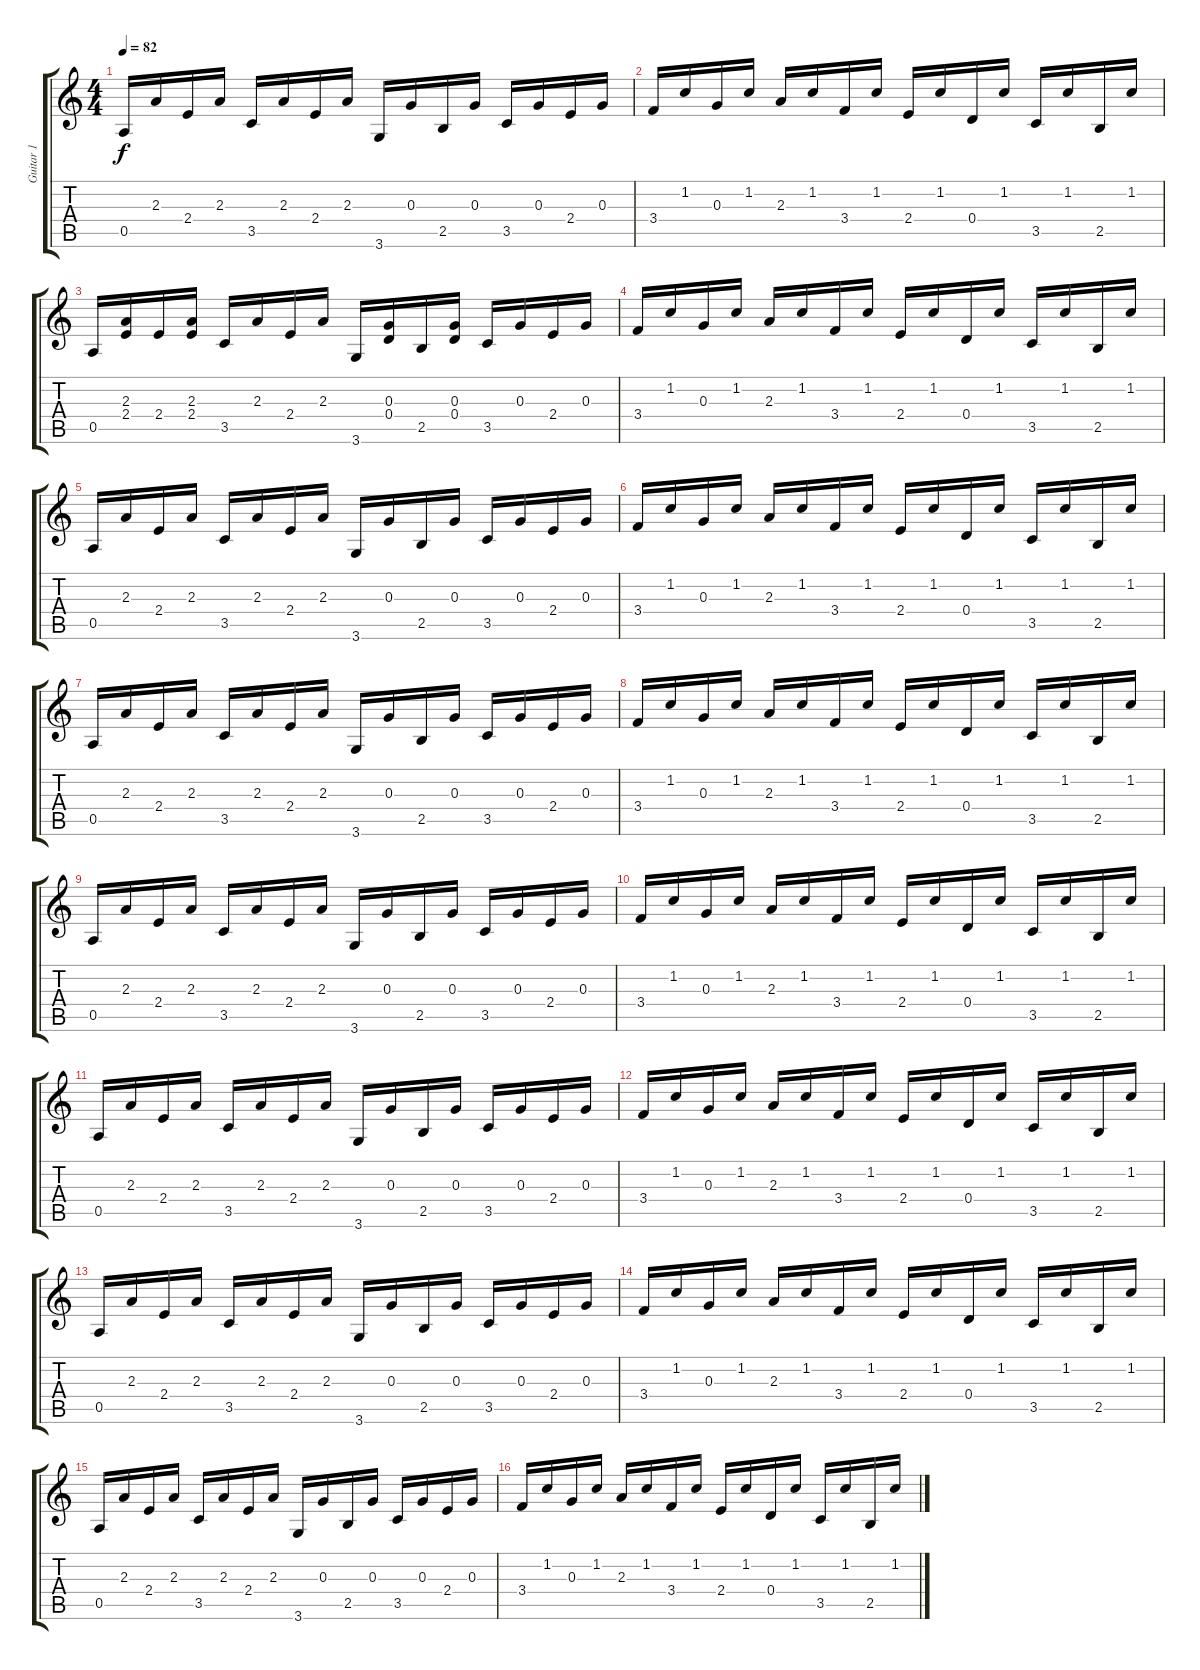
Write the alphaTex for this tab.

\track ("Guitar 1" "Guitar 1") {instrument electricguitarjazz}
\staff {score tabs}
\tuning (E4 B3 G3 D3 A2 E2) {hide}
\ts (4 4)
\tempo 82
\clef g2
\ks c
0.5.16{dy f instrument electricguitarjazz} 2.3.16 2.4.16 2.3.16 3.5.16 2.3.16 2.4.16 2.3.16 3.6.16 0.3.16 2.5.16 0.3.16 3.5.16 0.3.16 2.4.16 0.3.16 |
3.4.16 1.2.16 0.3.16 1.2.16 2.3.16 1.2.16 3.4.16 1.2.16 2.4.16 1.2.16 0.4.16 1.2.16 3.5.16 1.2.16 2.5.16 1.2.16 |
0.5.16 (2.3 2.4).16 2.4.16 (2.3 2.4).16 3.5.16 2.3.16 2.4.16 2.3.16 3.6.16 (0.3 0.4).16 2.5.16 (0.3 0.4).16 3.5.16 0.3.16 2.4.16 0.3.16 |
3.4.16 1.2.16 0.3.16 1.2.16 2.3.16 1.2.16 3.4.16 1.2.16 2.4.16 1.2.16 0.4.16 1.2.16 3.5.16 1.2.16 2.5.16 1.2.16 |
0.5.16 2.3.16 2.4.16 2.3.16 3.5.16 2.3.16 2.4.16 2.3.16 3.6.16 0.3.16 2.5.16 0.3.16 3.5.16 0.3.16 2.4.16 0.3.16 |
3.4.16 1.2.16 0.3.16 1.2.16 2.3.16 1.2.16 3.4.16 1.2.16 2.4.16 1.2.16 0.4.16 1.2.16 3.5.16 1.2.16 2.5.16 1.2.16 |
0.5.16 2.3.16 2.4.16 2.3.16 3.5.16 2.3.16 2.4.16 2.3.16 3.6.16 0.3.16 2.5.16 0.3.16 3.5.16 0.3.16 2.4.16 0.3.16 |
3.4.16 1.2.16 0.3.16 1.2.16 2.3.16 1.2.16 3.4.16 1.2.16 2.4.16 1.2.16 0.4.16 1.2.16 3.5.16 1.2.16 2.5.16 1.2.16 |
0.5.16 2.3.16 2.4.16 2.3.16 3.5.16 2.3.16 2.4.16 2.3.16 3.6.16 0.3.16 2.5.16 0.3.16 3.5.16 0.3.16 2.4.16 0.3.16 |
3.4.16 1.2.16 0.3.16 1.2.16 2.3.16 1.2.16 3.4.16 1.2.16 2.4.16 1.2.16 0.4.16 1.2.16 3.5.16 1.2.16 2.5.16 1.2.16 |
0.5.16 2.3.16 2.4.16 2.3.16 3.5.16 2.3.16 2.4.16 2.3.16 3.6.16 0.3.16 2.5.16 0.3.16 3.5.16 0.3.16 2.4.16 0.3.16 |
3.4.16 1.2.16 0.3.16 1.2.16 2.3.16 1.2.16 3.4.16 1.2.16 2.4.16 1.2.16 0.4.16 1.2.16 3.5.16 1.2.16 2.5.16 1.2.16 |
0.5.16 2.3.16 2.4.16 2.3.16 3.5.16 2.3.16 2.4.16 2.3.16 3.6.16 0.3.16 2.5.16 0.3.16 3.5.16 0.3.16 2.4.16 0.3.16 |
3.4.16 1.2.16 0.3.16 1.2.16 2.3.16 1.2.16 3.4.16 1.2.16 2.4.16 1.2.16 0.4.16 1.2.16 3.5.16 1.2.16 2.5.16 1.2.16 |
0.5.16 2.3.16 2.4.16 2.3.16 3.5.16 2.3.16 2.4.16 2.3.16 3.6.16 0.3.16 2.5.16 0.3.16 3.5.16 0.3.16 2.4.16 0.3.16 |
3.4.16 1.2.16 0.3.16 1.2.16 2.3.16 1.2.16 3.4.16 1.2.16 2.4.16 1.2.16 0.4.16 1.2.16 3.5.16 1.2.16 2.5.16 1.2.16
